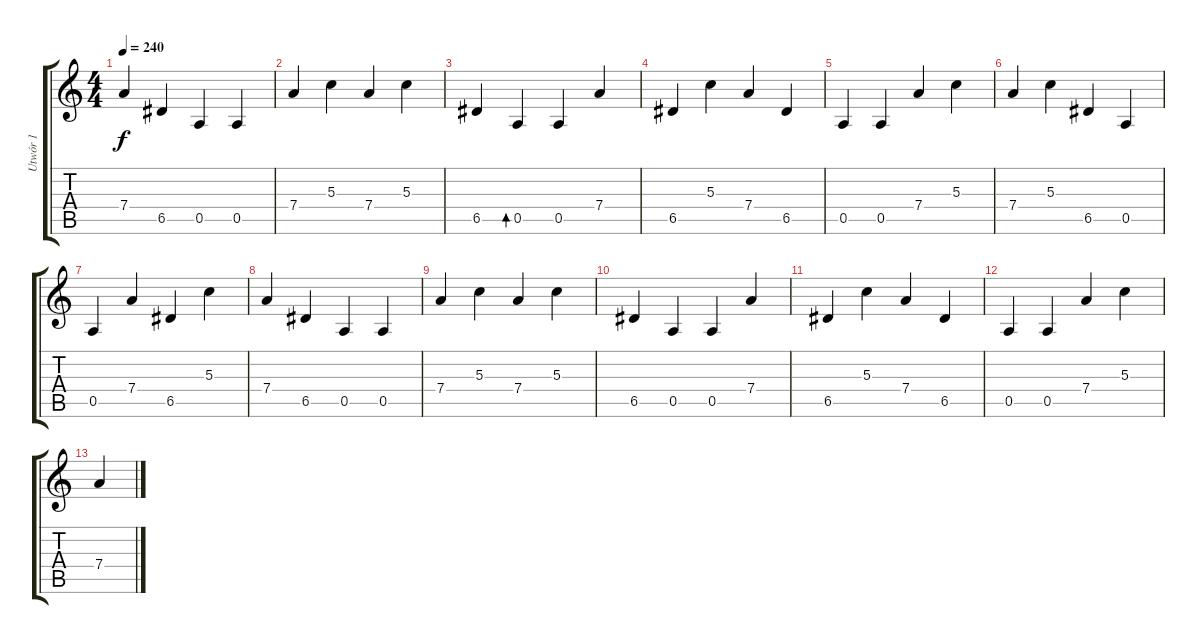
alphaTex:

\track ("Utwór 1" "Utwór 1") {instrument acousticguitarsteel}
\staff {score tabs}
\tuning (E4 B3 G3 D3 A2 E2) {hide}
\ts (4 4)
\tempo 240
\clef g2
\ks c
7.4.4{dy f} 6.5.4 0.5.4 0.5.4 |
7.4.4 5.3.4 7.4.4 5.3.4 |
6.5.4 0.5.4{bd 60} 0.5.4 7.4.4 |
6.5.4 5.3.4 7.4.4 6.5.4 |
0.5.4 0.5.4 7.4.4 5.3.4 |
7.4.4 5.3.4 6.5.4 0.5.4 |
0.5.4 7.4.4 6.5.4 5.3.4 |
7.4.4 6.5.4 0.5.4 0.5.4 |
7.4.4 5.3.4 7.4.4 5.3.4 |
6.5.4 0.5.4 0.5.4 7.4.4 |
6.5.4 5.3.4 7.4.4 6.5.4 |
0.5.4 0.5.4 7.4.4 5.3.4 |
7.4.4
